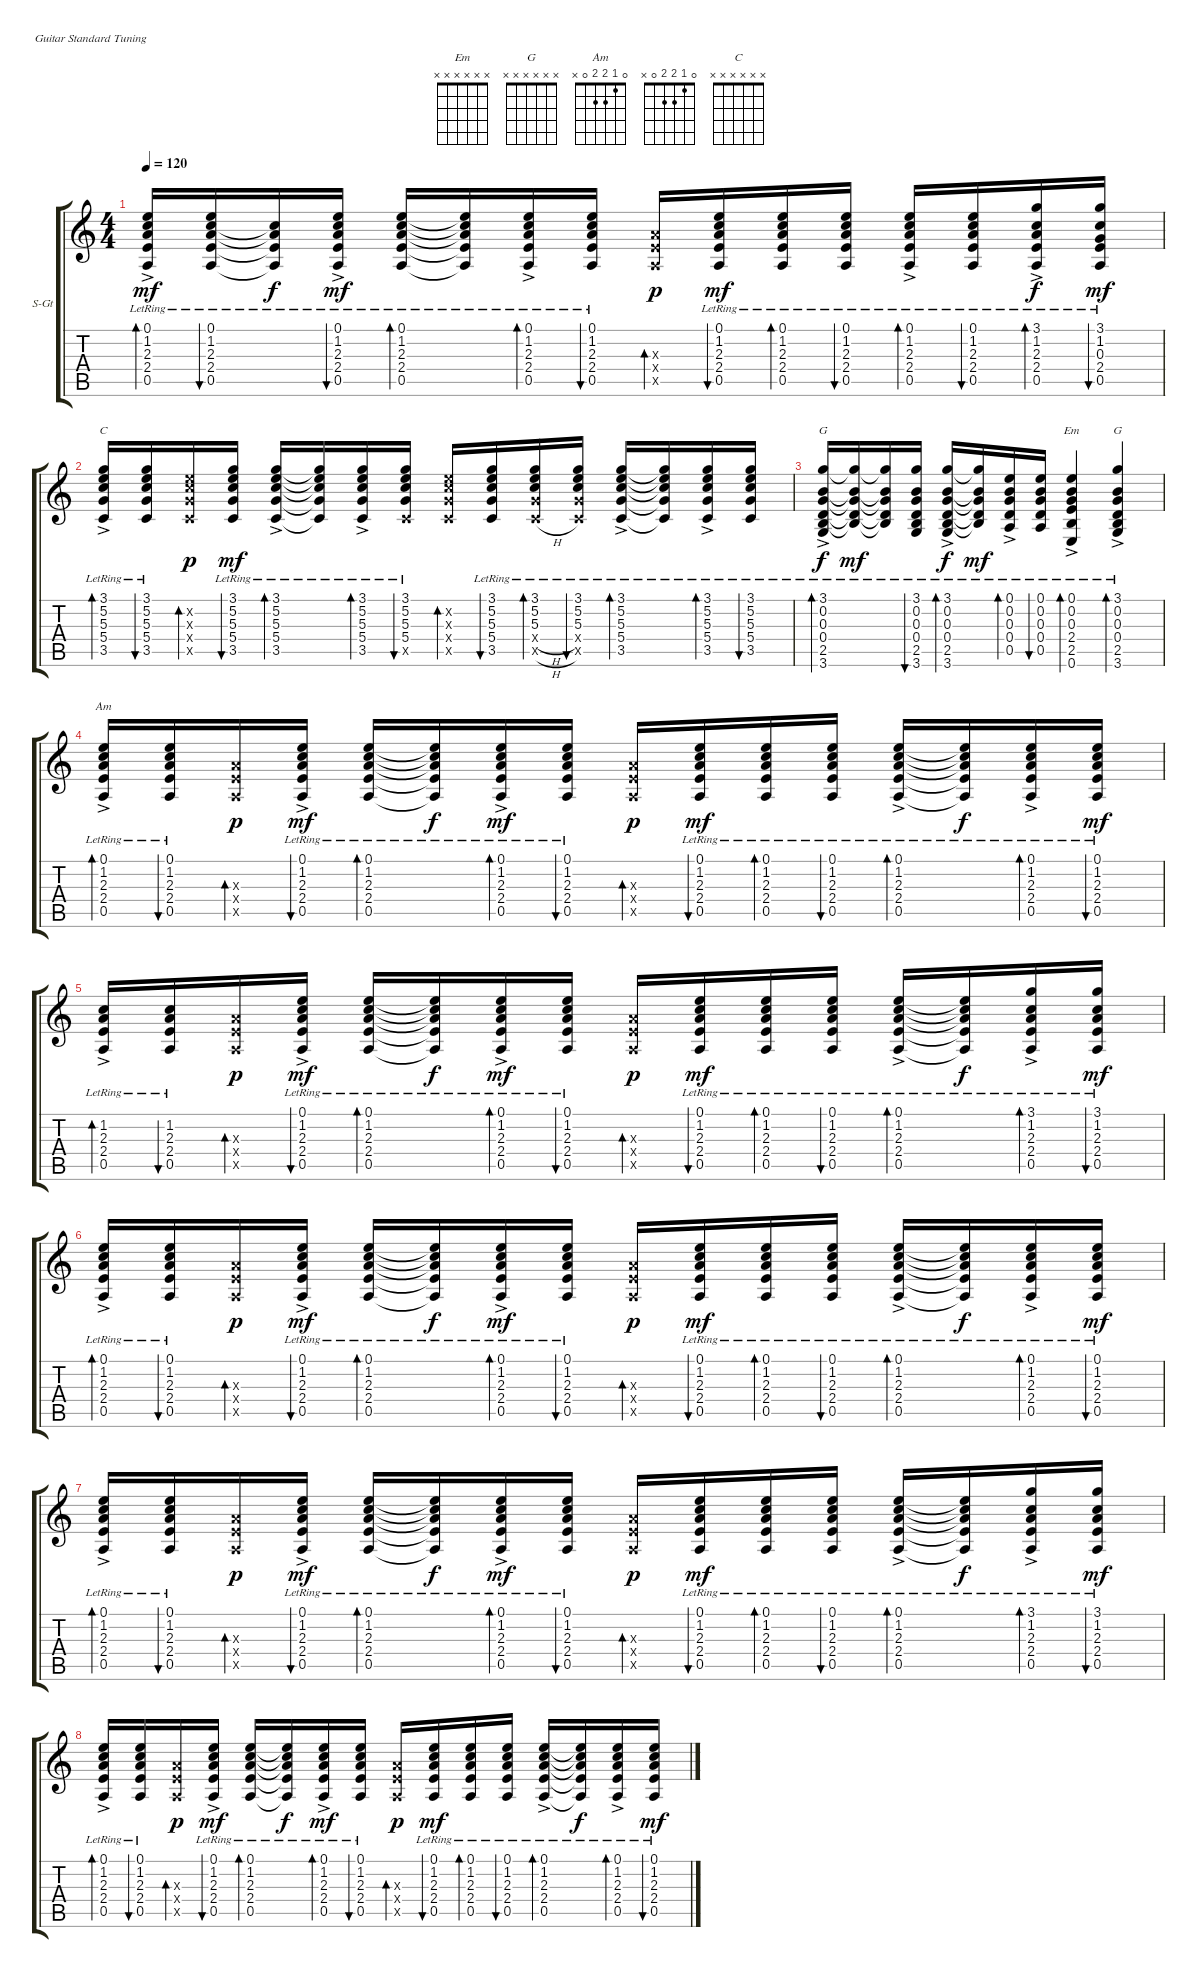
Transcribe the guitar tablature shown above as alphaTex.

\bracketExtendMode groupsimilarinstruments
\firstSystemTrackNameOrientation horizontal
\otherSystemsTrackNameOrientation horizontal
\track ("Guitar 1" "S-Gt") {instrument acousticguitarsteel}
\staff {score tabs}
\tuning (E4 B3 G3 D3 A2 E2)
\chord ("Em" x x x x x x)
\chord ("G" x x x x x x)
\chord ("Am" 0 1 2 2 0 x)
\chord ("" 0 1 2 2 0 x)
\chord ("C" x x x x x x)
\ts (4 4)
\tempo 120
\clef g2
\ks c
(0.1{ac lr} 1.2{ac lr} 2.3{ac lr} 2.4{ac lr} 0.5{ac lr}).16{bd 60 ch "" dy mf} (0.1{lr} 1.2{lr} 2.3{lr} 2.4{lr} 0.5{lr}).16{bu 60} (1.2{lr t} 2.3{lr t} 2.4{lr t} 0.5{lr t}).16{dy f} (0.1{ac lr} 1.2{ac lr} 2.3{ac lr} 2.4{ac lr} 0.5{ac lr}).16{bu 60 dy mf} (0.1{lr} 1.2{lr} 2.3{lr} 2.4{lr} 0.5{lr}).16{bd 60} (0.1{lr t} 1.2{lr t} 2.3{lr t} 2.4{lr t} 0.5{lr t}).16 (0.1{ac lr} 1.2{ac lr} 2.3{ac lr} 2.4{ac lr} 0.5{ac lr}).16{bd 60} (0.1{lr} 1.2{lr} 2.3{lr} 2.4{lr} 0.5{lr}).16{bu 60} (2.3{x} 2.4{x} 0.5{x}).16{bd 60 dy p} (0.1{lr} 1.2{lr} 2.3{lr} 2.4{lr} 0.5{lr}).16{bu 60 dy mf} (0.1{lr} 1.2{lr} 2.3{lr} 2.4{lr} 0.5{lr}).16{bd 60} (0.1{lr} 1.2{lr} 2.3{lr} 2.4{lr} 0.5{lr}).16{bu 60} (0.1{ac lr} 1.2{ac lr} 2.3{ac lr} 2.4{ac lr} 0.5{ac lr}).16{bd 60} (0.1{lr} 1.2{lr} 2.3{lr} 2.4{lr} 0.5{lr}).16{bu 60} (3.1{ac lr} 1.2{ac lr} 2.3{ac lr} 2.4{ac lr} 0.5{lr}).16{bd 60 dy f} (3.1{lr} 1.2{lr} 0.3{lr} 2.4{lr} 0.5{lr}).16{bu 60 dy mf} |
(3.1{ac lr} 5.2{ac lr} 5.3{ac lr} 5.4{ac lr} 3.5{ac lr}).16{bd 60 ch "C"} (3.1{lr} 5.2{lr} 5.3{lr} 5.4{lr} 3.5{lr}).16{bu 60} (5.2{x} 5.3{x} 5.4{x} 3.5{x}).16{bd 60 dy p} (3.1{lr} 5.2{lr} 5.3{lr} 5.4{lr} 3.5{lr}).16{bu 60 dy mf} (3.1{ac lr} 5.2{ac lr} 5.3{ac lr} 5.4{ac lr} 3.5{ac lr}).16{bd 60} (3.1{lr t} 5.2{lr t} 5.3{lr t} 5.4{lr t} 3.5{lr t}).16 (3.1{ac lr} 5.2{ac lr} 5.3{ac lr} 5.4{ac lr} 3.5{ac lr}).16{bd 60} (3.1{lr} 5.2{lr} 5.3{lr} 5.4{lr} 3.5{x}).16{bu 60} (5.2{x} 5.3{x} 5.4{x} 3.5{x}).16{bd 60} (3.1{lr} 5.2{lr} 5.3{lr} 5.4{lr} 3.5{lr}).16{bu 60} (3.1{lr} 5.2{lr} 5.3{lr} 5.4{h x} 3.5{h x}).16{bd 60} (3.1{lr} 5.2{lr} 5.3{lr} 5.4{x} 3.5{x}).16{bu 60} (3.1{ac lr} 5.2{ac lr} 5.3{ac lr} 5.4{ac lr} 3.5{ac lr}).16{bd 60} (3.1{lr t} 5.2{lr t} 5.3{lr t} 5.4{lr t} 3.5{lr t}).16 (3.1{ac lr} 5.2{ac lr} 5.3{ac lr} 5.4{ac lr} 3.5{ac lr}).16{bd 60} (3.1{lr} 5.2{lr} 5.3{lr} 5.4{lr} 3.5{lr}).16{bu 60} |
(3.1{ac lr} 0.2{ac lr} 0.3{ac lr} 0.4{ac lr} 2.5{ac lr} 3.6{lr}).16{bd 60 ch "G" dy f} (3.1{lr t} 0.2{lr t} 0.3{lr t} 0.4{lr t} 2.5{lr t}).16{dy mf} (3.1{lr t} 0.2{lr t} 0.3{lr t} 0.4{lr t} 2.5{lr t}).16 (3.1{lr} 0.2{lr} 0.3{lr} 0.4{lr} 2.5{lr} 3.6{lr}).16{bu 60} (3.1{ac lr} 0.2{ac lr} 0.3{ac lr} 0.4{ac lr} 2.5{ac lr} 3.6{lr}).16{bd 60 dy f} (3.1{lr t} 0.2{lr t} 0.3{lr t} 0.4{lr t} 2.5{lr t}).16{dy mf} (0.1{ac lr} 0.2{ac lr} 0.3{ac lr} 0.4{ac lr} 0.5{ac lr}).16{bd 60} (0.1{lr} 0.2{lr} 0.3{lr} 0.4{lr} 0.5{lr}).16{bu 60} (0.1{ac lr} 0.2{ac lr} 0.3{ac lr} 2.4{ac lr} 2.5{ac lr} 0.6{ac lr}).4{bd 60 ch "Em"} (3.1{ac lr} 0.2{ac lr} 0.3{ac lr} 0.4{ac lr} 2.5{ac lr} 3.6{ac lr}).4{bd 60 ch "G"} |
(0.1{ac lr} 1.2{ac lr} 2.3{ac lr} 2.4{ac lr} 0.5{ac lr}).16{bd 60 ch "Am"} (0.1{lr} 1.2{lr} 2.3{lr} 2.4{lr} 0.5{lr}).16{bu 60} (2.3{x} 2.4{x} 0.5{x}).16{bd 60 dy p} (0.1{ac lr} 1.2{ac lr} 2.3{ac lr} 2.4{ac lr} 0.5{ac lr}).16{bu 60 dy mf} (0.1{lr} 1.2{lr} 2.3{lr} 2.4{lr} 0.5{lr}).16{bd 60} (0.1{lr t} 1.2{lr t} 2.3{lr t} 2.4{lr t} 0.5{lr t}).16{dy f} (0.1{ac lr} 1.2{ac lr} 2.3{ac lr} 2.4{ac lr} 0.5{ac lr}).16{bd 60 dy mf} (0.1{lr} 1.2{lr} 2.3{lr} 2.4{lr} 0.5{lr}).16{bu 60} (2.3{x} 2.4{x} 0.5{x}).16{bd 60 dy p} (0.1{lr} 1.2{lr} 2.3{lr} 2.4{lr} 0.5{lr}).16{bu 60 dy mf} (0.1{lr} 1.2{lr} 2.3{lr} 2.4{lr} 0.5{lr}).16{bd 60} (0.1{lr} 1.2{lr} 2.3{lr} 2.4{lr} 0.5{lr}).16{bu 60} (0.1{ac lr} 1.2{ac lr} 2.3{ac lr} 2.4{ac lr} 0.5{ac lr}).16{bd 60} (0.1{lr t} 1.2{lr t} 2.3{lr t} 2.4{lr t} 0.5{lr t}).16{dy f} (0.1{ac lr} 1.2{ac lr} 2.3{ac lr} 2.4{ac lr} 0.5{lr}).16{bd 60} (0.1{lr} 1.2{lr} 2.3{lr} 2.4{lr} 0.5{lr}).16{bu 60 dy mf} |
(1.2{ac lr} 2.3{ac lr} 2.4{ac lr} 0.5{ac lr}).16{bd 60 ch ""} (1.2{lr} 2.3{lr} 2.4{lr} 0.5{lr}).16{bu 60} (2.3{x} 2.4{x} 0.5{x}).16{bd 60 dy p} (0.1{ac lr} 1.2{ac lr} 2.3{ac lr} 2.4{ac lr} 0.5{ac lr}).16{bu 60 dy mf} (0.1{lr} 1.2{lr} 2.3{lr} 2.4{lr} 0.5{lr}).16{bd 60} (0.1{lr t} 1.2{lr t} 2.3{lr t} 2.4{lr t} 0.5{lr t}).16{dy f} (0.1{ac lr} 1.2{ac lr} 2.3{ac lr} 2.4{ac lr} 0.5{ac lr}).16{bd 60 dy mf} (0.1{lr} 1.2{lr} 2.3{lr} 2.4{lr} 0.5{lr}).16{bu 60} (2.3{x} 2.4{x} 0.5{x}).16{bd 60 dy p} (0.1{lr} 1.2{lr} 2.3{lr} 2.4{lr} 0.5{lr}).16{bu 60 dy mf} (0.1{lr} 1.2{lr} 2.3{lr} 2.4{lr} 0.5{lr}).16{bd 60} (0.1{lr} 1.2{lr} 2.3{lr} 2.4{lr} 0.5{lr}).16{bu 60} (0.1{ac lr} 1.2{ac lr} 2.3{ac lr} 2.4{ac lr} 0.5{ac lr}).16{bd 60} (0.1{lr t} 1.2{lr t} 2.3{lr t} 2.4{lr t} 0.5{lr t}).16{dy f} (3.1{ac lr} 1.2{ac lr} 2.3{ac lr} 2.4{ac lr} 0.5{lr}).16{bd 60} (3.1{lr} 1.2{lr} 2.3{lr} 2.4{lr} 0.5{lr}).16{bu 60 dy mf} |
(0.1{ac lr} 1.2{ac lr} 2.3{ac lr} 2.4{ac lr} 0.5{ac lr}).16{bd 60 ch ""} (0.1{lr} 1.2{lr} 2.3{lr} 2.4{lr} 0.5{lr}).16{bu 60} (2.3{x} 2.4{x} 0.5{x}).16{bd 60 dy p} (0.1{ac lr} 1.2{ac lr} 2.3{ac lr} 2.4{ac lr} 0.5{ac lr}).16{bu 60 dy mf} (0.1{lr} 1.2{lr} 2.3{lr} 2.4{lr} 0.5{lr}).16{bd 60} (0.1{lr t} 1.2{lr t} 2.3{lr t} 2.4{lr t} 0.5{lr t}).16{dy f} (0.1{ac lr} 1.2{ac lr} 2.3{ac lr} 2.4{ac lr} 0.5{ac lr}).16{bd 60 dy mf} (0.1{lr} 1.2{lr} 2.3{lr} 2.4{lr} 0.5{lr}).16{bu 60} (2.3{x} 2.4{x} 0.5{x}).16{bd 60 dy p} (0.1{lr} 1.2{lr} 2.3{lr} 2.4{lr} 0.5{lr}).16{bu 60 dy mf} (0.1{lr} 1.2{lr} 2.3{lr} 2.4{lr} 0.5{lr}).16{bd 60} (0.1{lr} 1.2{lr} 2.3{lr} 2.4{lr} 0.5{lr}).16{bu 60} (0.1{ac lr} 1.2{ac lr} 2.3{ac lr} 2.4{ac lr} 0.5{ac lr}).16{bd 60} (0.1{lr t} 1.2{lr t} 2.3{lr t} 2.4{lr t} 0.5{lr t}).16{dy f} (0.1{ac lr} 1.2{ac lr} 2.3{ac lr} 2.4{ac lr} 0.5{lr}).16{bd 60} (0.1{lr} 1.2{lr} 2.3{lr} 2.4{lr} 0.5{lr}).16{bu 60 dy mf} |
(0.1{ac lr} 1.2{ac lr} 2.3{ac lr} 2.4{ac lr} 0.5{ac lr}).16{bd 60 ch ""} (0.1{lr} 1.2{lr} 2.3{lr} 2.4{lr} 0.5{lr}).16{bu 60} (2.3{x} 2.4{x} 0.5{x}).16{bd 60 dy p} (0.1{ac lr} 1.2{ac lr} 2.3{ac lr} 2.4{ac lr} 0.5{ac lr}).16{bu 60 dy mf} (0.1{lr} 1.2{lr} 2.3{lr} 2.4{lr} 0.5{lr}).16{bd 60} (0.1{lr t} 1.2{lr t} 2.3{lr t} 2.4{lr t} 0.5{lr t}).16{dy f} (0.1{ac lr} 1.2{ac lr} 2.3{ac lr} 2.4{ac lr} 0.5{ac lr}).16{bd 60 dy mf} (0.1{lr} 1.2{lr} 2.3{lr} 2.4{lr} 0.5{lr}).16{bu 60} (2.3{x} 2.4{x} 0.5{x}).16{bd 60 dy p} (0.1{lr} 1.2{lr} 2.3{lr} 2.4{lr} 0.5{lr}).16{bu 60 dy mf} (0.1{lr} 1.2{lr} 2.3{lr} 2.4{lr} 0.5{lr}).16{bd 60} (0.1{lr} 1.2{lr} 2.3{lr} 2.4{lr} 0.5{lr}).16{bu 60} (0.1{ac lr} 1.2{ac lr} 2.3{ac lr} 2.4{ac lr} 0.5{ac lr}).16{bd 60} (0.1{lr t} 1.2{lr t} 2.3{lr t} 2.4{lr t} 0.5{lr t}).16{dy f} (3.1{ac lr} 1.2{ac lr} 2.3{ac lr} 2.4{ac lr} 0.5{lr}).16{bd 60} (3.1{lr} 1.2{lr} 2.3{lr} 2.4{lr} 0.5{lr}).16{bu 60 dy mf} |
(0.1{ac lr} 1.2{ac lr} 2.3{ac lr} 2.4{ac lr} 0.5{ac lr}).16{bd 60 ch ""} (0.1{lr} 1.2{lr} 2.3{lr} 2.4{lr} 0.5{lr}).16{bu 60} (2.3{x} 2.4{x} 0.5{x}).16{bd 60 dy p} (0.1{ac lr} 1.2{ac lr} 2.3{ac lr} 2.4{ac lr} 0.5{ac lr}).16{bu 60 dy mf} (0.1{lr} 1.2{lr} 2.3{lr} 2.4{lr} 0.5{lr}).16{bd 60} (0.1{lr t} 1.2{lr t} 2.3{lr t} 2.4{lr t} 0.5{lr t}).16{dy f} (0.1{ac lr} 1.2{ac lr} 2.3{ac lr} 2.4{ac lr} 0.5{ac lr}).16{bd 60 dy mf} (0.1{lr} 1.2{lr} 2.3{lr} 2.4{lr} 0.5{lr}).16{bu 60} (2.3{x} 2.4{x} 0.5{x}).16{bd 60 dy p} (0.1{lr} 1.2{lr} 2.3{lr} 2.4{lr} 0.5{lr}).16{bu 60 dy mf} (0.1{lr} 1.2{lr} 2.3{lr} 2.4{lr} 0.5{lr}).16{bd 60} (0.1{lr} 1.2{lr} 2.3{lr} 2.4{lr} 0.5{lr}).16{bu 60} (0.1{ac lr} 1.2{ac lr} 2.3{ac lr} 2.4{ac lr} 0.5{ac lr}).16{bd 60} (0.1{lr t} 1.2{lr t} 2.3{lr t} 2.4{lr t} 0.5{lr t}).16{dy f} (0.1{ac lr} 1.2{ac lr} 2.3{ac lr} 2.4{ac lr} 0.5{lr}).16{bd 60} (0.1{lr} 1.2{lr} 2.3{lr} 2.4{lr} 0.5{lr}).16{bu 60 dy mf}
